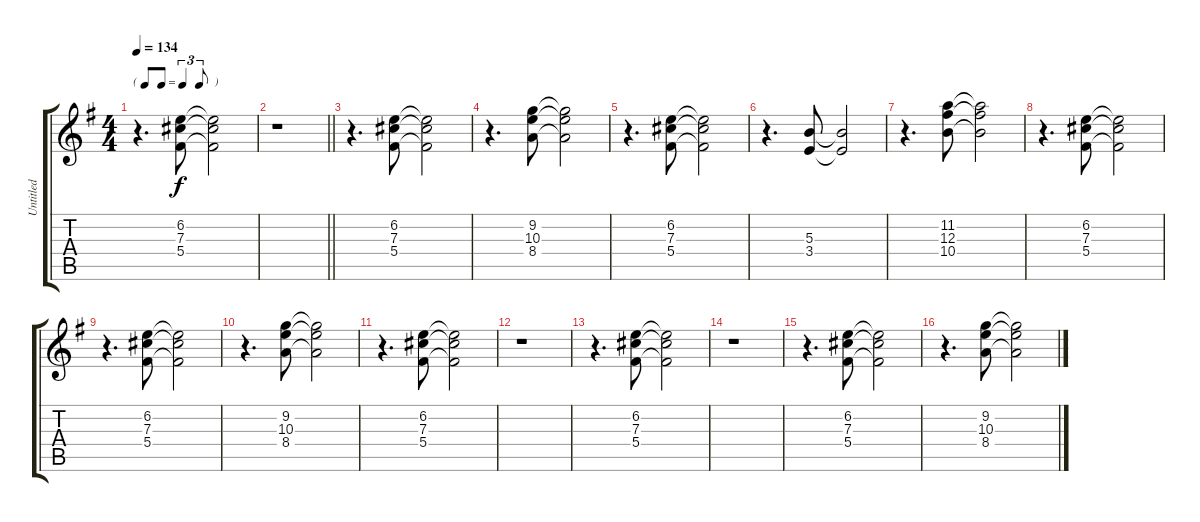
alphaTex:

\track ("Untitled" "Untitled") {instrument electricguitarjazz}
\staff {score tabs}
\tuning (Eb4 Bb3 Gb3 Db3 Ab2 Eb2) {hide}
\ts (4 4)
\tf triplet8th
\tempo 134
\clef g2
\ks g
r.4{d dy f} (6.2 7.3 5.4).8 (6.2{t} 7.3{t} 5.4{t}).2 |
\barLineRight lightlight
r.1 |
r.4{d} (6.2 7.3 5.4).8 (6.2{t} 7.3{t} 5.4{t}).2 |
r.4{d} (9.2 10.3 8.4).8 (9.2{t} 10.3{t} 8.4{t}).2 |
r.4{d} (6.2 7.3 5.4).8 (6.2{t} 7.3{t} 5.4{t}).2 |
r.4{d} (5.3 3.4).8 (5.3{t} 3.4{t}).2 |
r.4{d} (11.2 12.3 10.4).8 (11.2{t} 12.3{t} 10.4{t}).2 |
r.4{d} (6.2 7.3 5.4).8 (6.2{t} 7.3{t} 5.4{t}).2 |
r.4{d} (6.2 7.3 5.4).8 (6.2{t} 7.3{t} 5.4{t}).2 |
r.4{d} (9.2 10.3 8.4).8 (9.2{t} 10.3{t} 8.4{t}).2 |
r.4{d} (6.2 7.3 5.4).8 (6.2{t} 7.3{t} 5.4{t}).2 |
r.1 |
r.4{d} (6.2 7.3 5.4).8 (6.2{t} 7.3{t} 5.4{t}).2 |
r.1 |
r.4{d} (6.2 7.3 5.4).8 (6.2{t} 7.3{t} 5.4{t}).2 |
r.4{d} (9.2 10.3 8.4).8 (9.2{t} 10.3{t} 8.4{t}).2
